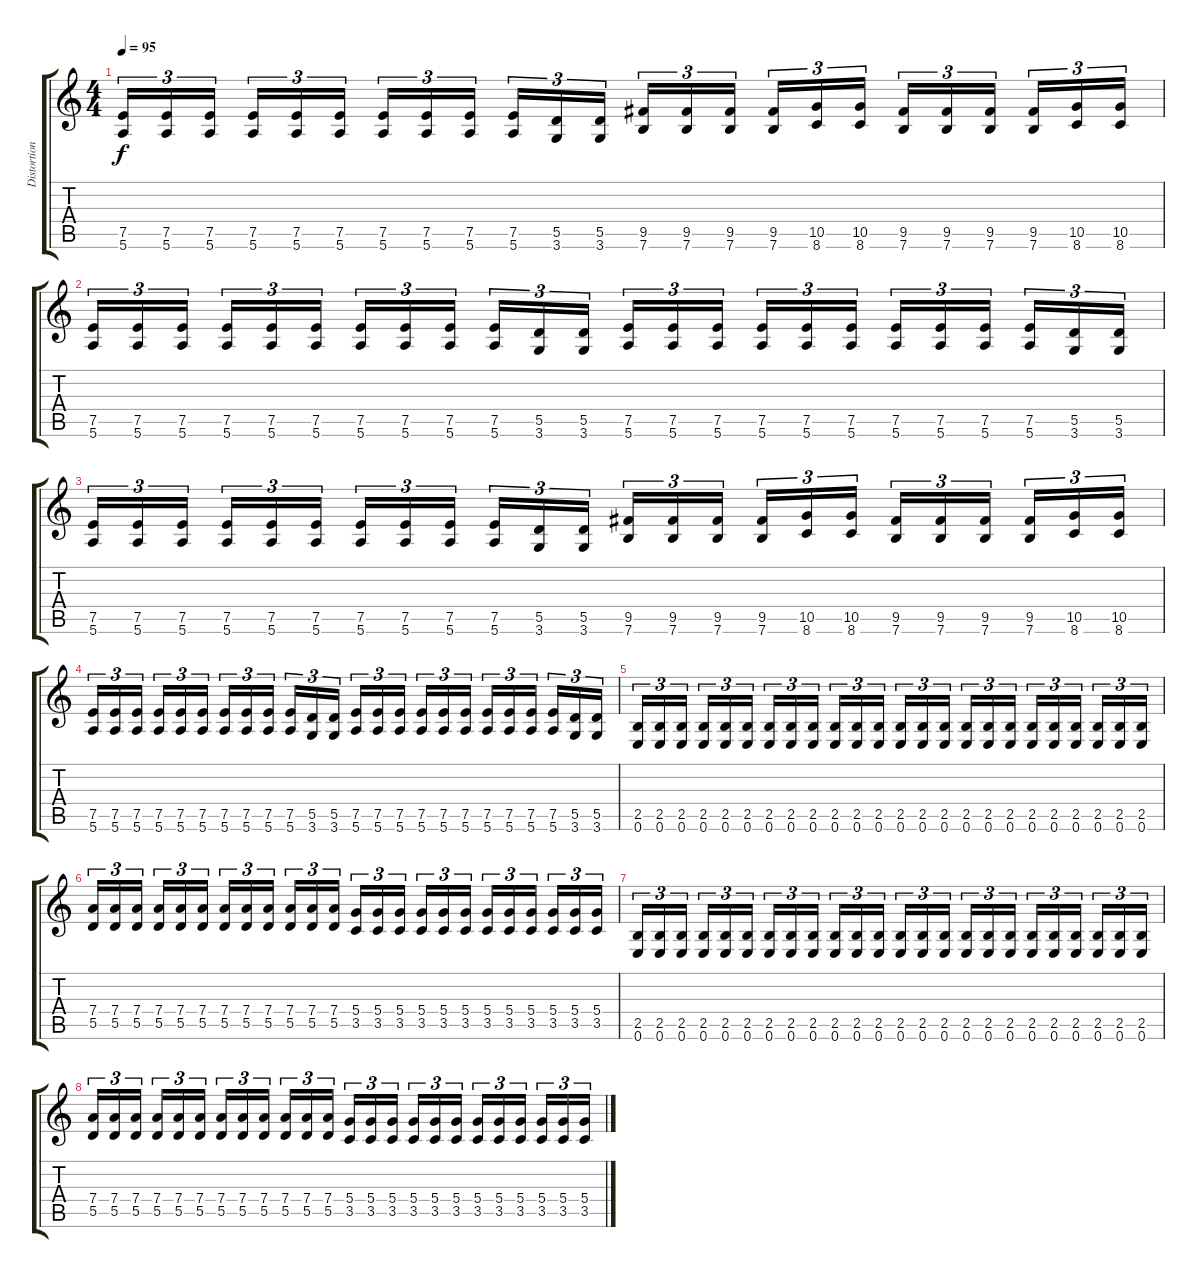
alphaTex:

\track ("Distortion guitar 1" "Distortion") {instrument distortionguitar}
\staff {score tabs}
\tuning (E4 B3 G3 D3 A2 E2) {hide}
\ts (4 4)
\tempo 95
\clef g2
\ks c
(7.5 5.6).16{tu (3 2) dy f} (7.5 5.6).16{tu (3 2)} (7.5 5.6).16{tu (3 2)} (7.5 5.6).16{tu (3 2)} (7.5 5.6).16{tu (3 2)} (7.5 5.6).16{tu (3 2)} (7.5 5.6).16{tu (3 2)} (7.5 5.6).16{tu (3 2)} (7.5 5.6).16{tu (3 2)} (7.5 5.6).16{tu (3 2)} (5.5 3.6).16{tu (3 2)} (5.5 3.6).16{tu (3 2)} (9.5 7.6).16{tu (3 2)} (9.5 7.6).16{tu (3 2)} (9.5 7.6).16{tu (3 2)} (9.5 7.6).16{tu (3 2)} (10.5 8.6).16{tu (3 2)} (10.5 8.6).16{tu (3 2)} (9.5 7.6).16{tu (3 2)} (9.5 7.6).16{tu (3 2)} (9.5 7.6).16{tu (3 2)} (9.5 7.6).16{tu (3 2)} (10.5 8.6).16{tu (3 2)} (10.5 8.6).16{tu (3 2)} |
(7.5 5.6).16{tu (3 2)} (7.5 5.6).16{tu (3 2)} (7.5 5.6).16{tu (3 2)} (7.5 5.6).16{tu (3 2)} (7.5 5.6).16{tu (3 2)} (7.5 5.6).16{tu (3 2)} (7.5 5.6).16{tu (3 2)} (7.5 5.6).16{tu (3 2)} (7.5 5.6).16{tu (3 2)} (7.5 5.6).16{tu (3 2)} (5.5 3.6).16{tu (3 2)} (5.5 3.6).16{tu (3 2)} (7.5 5.6).16{tu (3 2)} (7.5 5.6).16{tu (3 2)} (7.5 5.6).16{tu (3 2)} (7.5 5.6).16{tu (3 2)} (7.5 5.6).16{tu (3 2)} (7.5 5.6).16{tu (3 2)} (7.5 5.6).16{tu (3 2)} (7.5 5.6).16{tu (3 2)} (7.5 5.6).16{tu (3 2)} (7.5 5.6).16{tu (3 2)} (5.5 3.6).16{tu (3 2)} (5.5 3.6).16{tu (3 2)} |
(7.5 5.6).16{tu (3 2)} (7.5 5.6).16{tu (3 2)} (7.5 5.6).16{tu (3 2)} (7.5 5.6).16{tu (3 2)} (7.5 5.6).16{tu (3 2)} (7.5 5.6).16{tu (3 2)} (7.5 5.6).16{tu (3 2)} (7.5 5.6).16{tu (3 2)} (7.5 5.6).16{tu (3 2)} (7.5 5.6).16{tu (3 2)} (5.5 3.6).16{tu (3 2)} (5.5 3.6).16{tu (3 2)} (9.5 7.6).16{tu (3 2)} (9.5 7.6).16{tu (3 2)} (9.5 7.6).16{tu (3 2)} (9.5 7.6).16{tu (3 2)} (10.5 8.6).16{tu (3 2)} (10.5 8.6).16{tu (3 2)} (9.5 7.6).16{tu (3 2)} (9.5 7.6).16{tu (3 2)} (9.5 7.6).16{tu (3 2)} (9.5 7.6).16{tu (3 2)} (10.5 8.6).16{tu (3 2)} (10.5 8.6).16{tu (3 2)} |
(7.5 5.6).16{tu (3 2)} (7.5 5.6).16{tu (3 2)} (7.5 5.6).16{tu (3 2)} (7.5 5.6).16{tu (3 2)} (7.5 5.6).16{tu (3 2)} (7.5 5.6).16{tu (3 2)} (7.5 5.6).16{tu (3 2)} (7.5 5.6).16{tu (3 2)} (7.5 5.6).16{tu (3 2)} (7.5 5.6).16{tu (3 2)} (5.5 3.6).16{tu (3 2)} (5.5 3.6).16{tu (3 2)} (7.5 5.6).16{tu (3 2)} (7.5 5.6).16{tu (3 2)} (7.5 5.6).16{tu (3 2)} (7.5 5.6).16{tu (3 2)} (7.5 5.6).16{tu (3 2)} (7.5 5.6).16{tu (3 2)} (7.5 5.6).16{tu (3 2)} (7.5 5.6).16{tu (3 2)} (7.5 5.6).16{tu (3 2)} (7.5 5.6).16{tu (3 2)} (5.5 3.6).16{tu (3 2)} (5.5 3.6).16{tu (3 2)} |
(2.5 0.6).16{tu (3 2)} (2.5 0.6).16{tu (3 2)} (2.5 0.6).16{tu (3 2)} (2.5 0.6).16{tu (3 2)} (2.5 0.6).16{tu (3 2)} (2.5 0.6).16{tu (3 2)} (2.5 0.6).16{tu (3 2)} (2.5 0.6).16{tu (3 2)} (2.5 0.6).16{tu (3 2)} (2.5 0.6).16{tu (3 2)} (2.5 0.6).16{tu (3 2)} (2.5 0.6).16{tu (3 2)} (2.5 0.6).16{tu (3 2)} (2.5 0.6).16{tu (3 2)} (2.5 0.6).16{tu (3 2)} (2.5 0.6).16{tu (3 2)} (2.5 0.6).16{tu (3 2)} (2.5 0.6).16{tu (3 2)} (2.5 0.6).16{tu (3 2)} (2.5 0.6).16{tu (3 2)} (2.5 0.6).16{tu (3 2)} (2.5 0.6).16{tu (3 2)} (2.5 0.6).16{tu (3 2)} (2.5 0.6).16{tu (3 2)} |
(7.4 5.5).16{tu (3 2)} (7.4 5.5).16{tu (3 2)} (7.4 5.5).16{tu (3 2)} (7.4 5.5).16{tu (3 2)} (7.4 5.5).16{tu (3 2)} (7.4 5.5).16{tu (3 2)} (7.4 5.5).16{tu (3 2)} (7.4 5.5).16{tu (3 2)} (7.4 5.5).16{tu (3 2)} (7.4 5.5).16{tu (3 2)} (7.4 5.5).16{tu (3 2)} (7.4 5.5).16{tu (3 2)} (5.4 3.5).16{tu (3 2)} (5.4 3.5).16{tu (3 2)} (5.4 3.5).16{tu (3 2)} (5.4 3.5).16{tu (3 2)} (5.4 3.5).16{tu (3 2)} (5.4 3.5).16{tu (3 2)} (5.4 3.5).16{tu (3 2)} (5.4 3.5).16{tu (3 2)} (5.4 3.5).16{tu (3 2)} (5.4 3.5).16{tu (3 2)} (5.4 3.5).16{tu (3 2)} (5.4 3.5).16{tu (3 2)} |
(2.5 0.6).16{tu (3 2)} (2.5 0.6).16{tu (3 2)} (2.5 0.6).16{tu (3 2)} (2.5 0.6).16{tu (3 2)} (2.5 0.6).16{tu (3 2)} (2.5 0.6).16{tu (3 2)} (2.5 0.6).16{tu (3 2)} (2.5 0.6).16{tu (3 2)} (2.5 0.6).16{tu (3 2)} (2.5 0.6).16{tu (3 2)} (2.5 0.6).16{tu (3 2)} (2.5 0.6).16{tu (3 2)} (2.5 0.6).16{tu (3 2)} (2.5 0.6).16{tu (3 2)} (2.5 0.6).16{tu (3 2)} (2.5 0.6).16{tu (3 2)} (2.5 0.6).16{tu (3 2)} (2.5 0.6).16{tu (3 2)} (2.5 0.6).16{tu (3 2)} (2.5 0.6).16{tu (3 2)} (2.5 0.6).16{tu (3 2)} (2.5 0.6).16{tu (3 2)} (2.5 0.6).16{tu (3 2)} (2.5 0.6).16{tu (3 2)} |
(7.4 5.5).16{tu (3 2)} (7.4 5.5).16{tu (3 2)} (7.4 5.5).16{tu (3 2)} (7.4 5.5).16{tu (3 2)} (7.4 5.5).16{tu (3 2)} (7.4 5.5).16{tu (3 2)} (7.4 5.5).16{tu (3 2)} (7.4 5.5).16{tu (3 2)} (7.4 5.5).16{tu (3 2)} (7.4 5.5).16{tu (3 2)} (7.4 5.5).16{tu (3 2)} (7.4 5.5).16{tu (3 2)} (5.4 3.5).16{tu (3 2)} (5.4 3.5).16{tu (3 2)} (5.4 3.5).16{tu (3 2)} (5.4 3.5).16{tu (3 2)} (5.4 3.5).16{tu (3 2)} (5.4 3.5).16{tu (3 2)} (5.4 3.5).16{tu (3 2)} (5.4 3.5).16{tu (3 2)} (5.4 3.5).16{tu (3 2)} (5.4 3.5).16{tu (3 2)} (5.4 3.5).16{tu (3 2)} (5.4 3.5).16{tu (3 2)}
